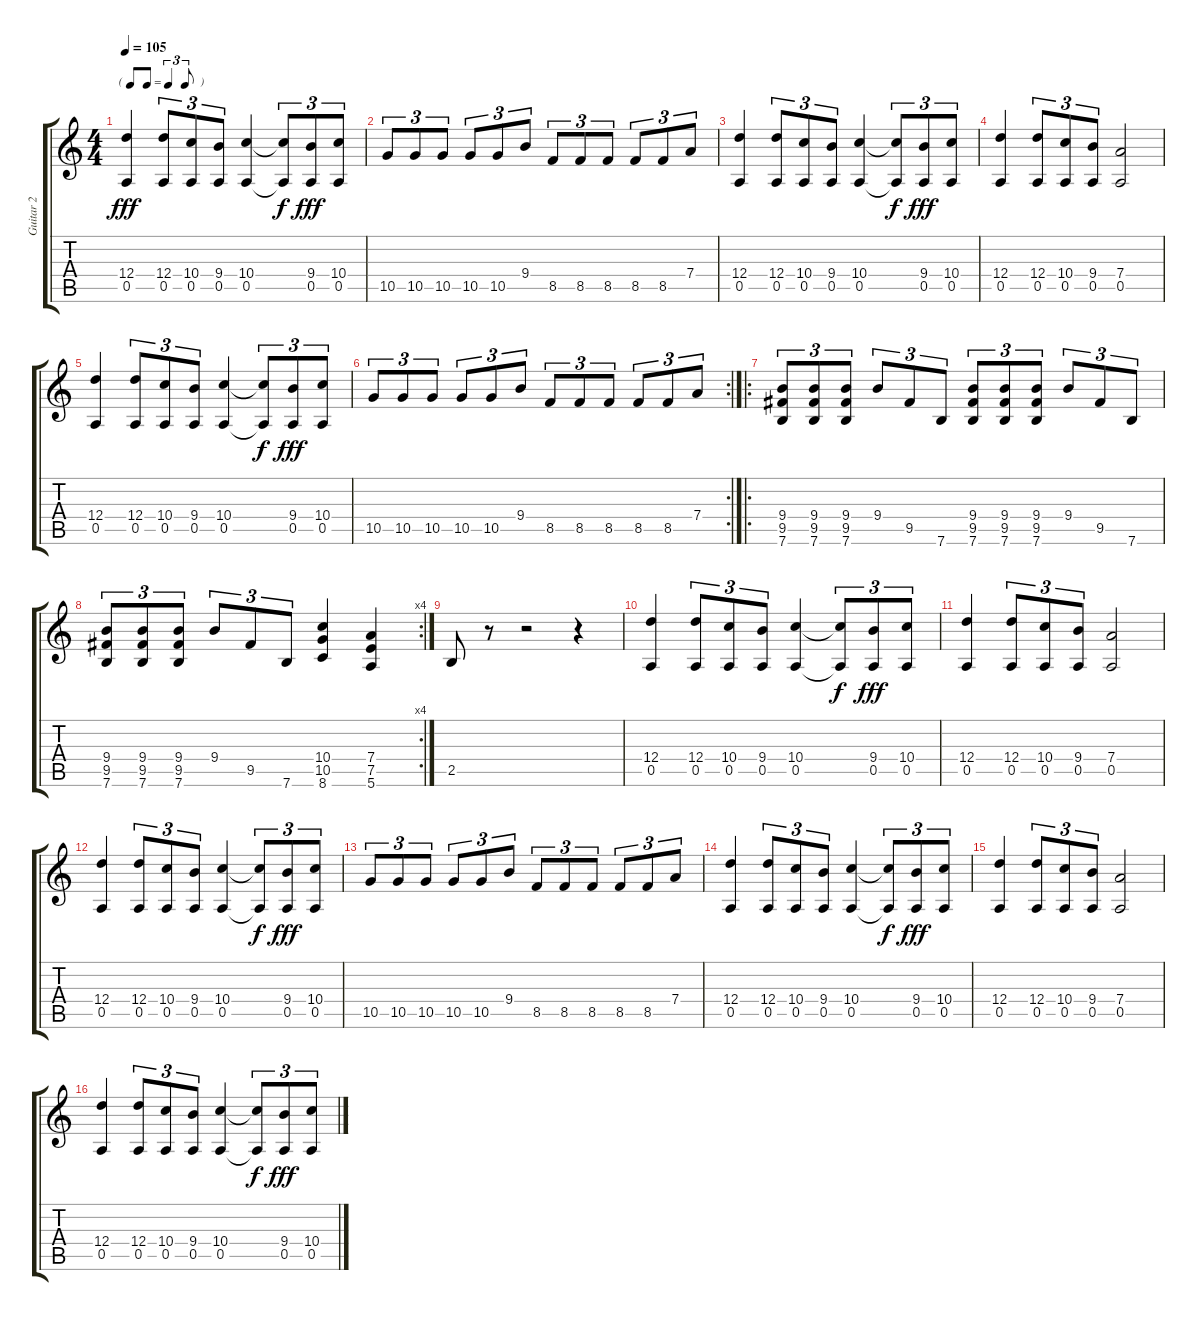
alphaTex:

\track ("Guitar 2" "Guitar 2") {instrument distortionguitar}
\staff {score tabs}
\tuning (E4 B3 G3 D3 A2 E2) {hide}
\ts (4 4)
\tf triplet8th
\tempo 105
\clef g2
\ks c
(12.4 0.5).4{dy fff} (12.4 0.5).8{tu (3 2)} (10.4 0.5).8{tu (3 2)} (9.4 0.5).8{tu (3 2)} (10.4 0.5).4 (10.4{t} 0.5{t}).8{tu (3 2) dy f} (9.4 0.5).8{tu (3 2) dy fff} (10.4 0.5).8{tu (3 2)} |
10.5.8{tu (3 2)} 10.5.8{tu (3 2)} 10.5.8{tu (3 2)} 10.5.8{tu (3 2)} 10.5.8{tu (3 2)} 9.4.8{tu (3 2)} 8.5.8{tu (3 2)} 8.5.8{tu (3 2)} 8.5.8{tu (3 2)} 8.5.8{tu (3 2)} 8.5.8{tu (3 2)} 7.4.8{tu (3 2)} |
(12.4 0.5).4 (12.4 0.5).8{tu (3 2)} (10.4 0.5).8{tu (3 2)} (9.4 0.5).8{tu (3 2)} (10.4 0.5).4 (10.4{t} 0.5{t}).8{tu (3 2) dy f} (9.4 0.5).8{tu (3 2) dy fff} (10.4 0.5).8{tu (3 2)} |
(12.4 0.5).4 (12.4 0.5).8{tu (3 2)} (10.4 0.5).8{tu (3 2)} (9.4 0.5).8{tu (3 2)} (7.4 0.5).2 |
(12.4 0.5).4 (12.4 0.5).8{tu (3 2)} (10.4 0.5).8{tu (3 2)} (9.4 0.5).8{tu (3 2)} (10.4 0.5).4 (10.4{t} 0.5{t}).8{tu (3 2) dy f} (9.4 0.5).8{tu (3 2) dy fff} (10.4 0.5).8{tu (3 2)} |
\rc 2
10.5.8{tu (3 2)} 10.5.8{tu (3 2)} 10.5.8{tu (3 2)} 10.5.8{tu (3 2)} 10.5.8{tu (3 2)} 9.4.8{tu (3 2)} 8.5.8{tu (3 2)} 8.5.8{tu (3 2)} 8.5.8{tu (3 2)} 8.5.8{tu (3 2)} 8.5.8{tu (3 2)} 7.4.8{tu (3 2)} |
\ro
(9.4 9.5 7.6).8{tu (3 2)} (9.4 9.5 7.6).8{tu (3 2)} (9.4 9.5 7.6).8{tu (3 2)} 9.4.8{tu (3 2)} 9.5.8{tu (3 2)} 7.6.8{tu (3 2)} (9.4 9.5 7.6).8{tu (3 2)} (9.4 9.5 7.6).8{tu (3 2)} (9.4 9.5 7.6).8{tu (3 2)} 9.4.8{tu (3 2)} 9.5.8{tu (3 2)} 7.6.8{tu (3 2)} |
\rc 4
(9.4 9.5 7.6).8{tu (3 2)} (9.4 9.5 7.6).8{tu (3 2)} (9.4 9.5 7.6).8{tu (3 2)} 9.4.8{tu (3 2)} 9.5.8{tu (3 2)} 7.6.8{tu (3 2)} (10.4 10.5 8.6).4 (7.4 7.5 5.6).4 |
2.5.8 r.8 r.2 r.4 |
(12.4 0.5).4 (12.4 0.5).8{tu (3 2)} (10.4 0.5).8{tu (3 2)} (9.4 0.5).8{tu (3 2)} (10.4 0.5).4 (10.4{t} 0.5{t}).8{tu (3 2) dy f} (9.4 0.5).8{tu (3 2) dy fff} (10.4 0.5).8{tu (3 2)} |
(12.4 0.5).4 (12.4 0.5).8{tu (3 2)} (10.4 0.5).8{tu (3 2)} (9.4 0.5).8{tu (3 2)} (7.4 0.5).2 |
(12.4 0.5).4 (12.4 0.5).8{tu (3 2)} (10.4 0.5).8{tu (3 2)} (9.4 0.5).8{tu (3 2)} (10.4 0.5).4 (10.4{t} 0.5{t}).8{tu (3 2) dy f} (9.4 0.5).8{tu (3 2) dy fff} (10.4 0.5).8{tu (3 2)} |
10.5.8{tu (3 2)} 10.5.8{tu (3 2)} 10.5.8{tu (3 2)} 10.5.8{tu (3 2)} 10.5.8{tu (3 2)} 9.4.8{tu (3 2)} 8.5.8{tu (3 2)} 8.5.8{tu (3 2)} 8.5.8{tu (3 2)} 8.5.8{tu (3 2)} 8.5.8{tu (3 2)} 7.4.8{tu (3 2)} |
(12.4 0.5).4 (12.4 0.5).8{tu (3 2)} (10.4 0.5).8{tu (3 2)} (9.4 0.5).8{tu (3 2)} (10.4 0.5).4 (10.4{t} 0.5{t}).8{tu (3 2) dy f} (9.4 0.5).8{tu (3 2) dy fff} (10.4 0.5).8{tu (3 2)} |
(12.4 0.5).4 (12.4 0.5).8{tu (3 2)} (10.4 0.5).8{tu (3 2)} (9.4 0.5).8{tu (3 2)} (7.4 0.5).2 |
(12.4 0.5).4 (12.4 0.5).8{tu (3 2)} (10.4 0.5).8{tu (3 2)} (9.4 0.5).8{tu (3 2)} (10.4 0.5).4 (10.4{t} 0.5{t}).8{tu (3 2) dy f} (9.4 0.5).8{tu (3 2) dy fff} (10.4 0.5).8{tu (3 2)}
